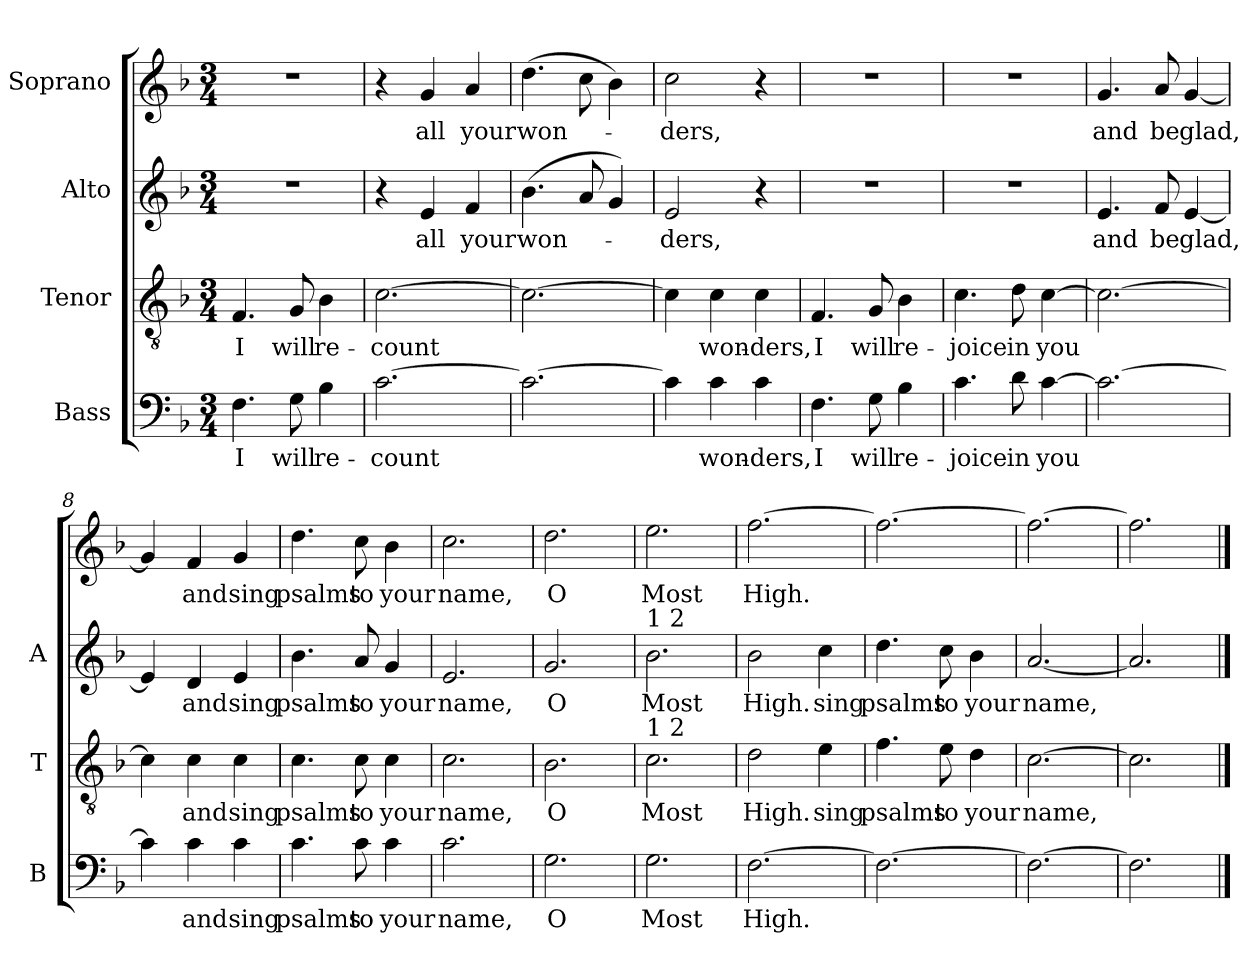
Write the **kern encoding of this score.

**kern	**text	**kern	**text	**kern	**text	**kern	**text
*part4	*part4	*part3	*part3	*part2	*part2	*part1	*part1
*staff4	*staff4	*staff3	*staff3	*staff2	*staff2	*staff1	*staff1
*I"Bass	*	*I"Tenor	*	*I"Alto	*	*I"Soprano	*
*I'B	*	*I'T	*	*I'A	*	*	*
*clefF4	*	*clefGv2	*	*clefG2	*	*clefG2	*
*k[b-]	*	*k[b-]	*	*k[b-]	*	*k[b-]	*
*F:	*	*F:	*	*F:	*	*F:	*
*M3/4	*	*M3/4	*	*M3/4	*	*M3/4	*
*MM80	*	*MM80	*	*MM80	*	*MM80	*
=1	=1	=1	=1	=1	=1	=1	=1
!	!LO:LY:b	!	!LO:LY:b	!	!	!	!
4.F\	I	4.F/	I	2.r	.	2.r	.
!	!LO:LY:b	!	!LO:LY:b	!	!	!	!
8G\	will	8G/	will	.	.	.	.
!	!LO:LY:b	!	!LO:LY:b	!	!	!	!
4B-\	re-	4B-\	re-	.	.	.	.
=2	=2	=2	=2	=2	=2	=2	=2
!	!LO:LY:b	!	!LO:LY:b	!	!	!	!
[2.c\	-count	[2.c\	-count	4r	.	4r	.
!	!	!	!	!	!LO:LY:b	!	!LO:LY:b
.	.	.	.	4e/	all	4g/	all
!	!	!	!	!	!LO:LY:b	!	!LO:LY:b
.	.	.	.	4f/	your	4a/	your
=3	=3	=3	=3	=3	=3	=3	=3
!	!	!	!	!	!LO:LY:b	!	!LO:LY:b
2.c\_	.	2.c\_	.	(>4.b-\	won-	(>4.dd\	won-
.	.	.	.	8a/	.	8cc\	.
.	.	.	.	4g/)	.	4b-\)	.
=4	=4	=4	=4	=4	=4	=4	=4
!	!	!	!	!	!LO:LY:b	!	!LO:LY:b
4c\]	.	4c\]	.	2e/	-ders,	2cc\	-ders,
!	!LO:LY:b	!	!LO:LY:b	!	!	!	!
4c\	won-	4c\	won-	.	.	.	.
!	!LO:LY:b	!	!LO:LY:b	!	!	!	!
4c\	-ders,	4c\	-ders,	4r	.	4r	.
=5	=5	=5	=5	=5	=5	=5	=5
!	!LO:LY:b	!	!LO:LY:b	!	!	!	!
4.F\	I	4.F/	I	2.r	.	2.r	.
!	!LO:LY:b	!	!LO:LY:b	!	!	!	!
8G\	will	8G/	will	.	.	.	.
!	!LO:LY:b	!	!LO:LY:b	!	!	!	!
4B-\	re-	4B-\	re-	.	.	.	.
!!LO:LB:g=z
=6	=6	=6	=6	=6	=6	=6	=6
!	!LO:LY:b	!	!LO:LY:b	!	!	!	!
4.c\	-joice	4.c\	-joice	2.r	.	2.r	.
!	!LO:LY:b	!	!LO:LY:b	!	!	!	!
8d\	in	8d\	in	.	.	.	.
!	!LO:LY:b	!	!LO:LY:b	!	!	!	!
[4c\	you	[4c\	you	.	.	.	.
=7	=7	=7	=7	=7	=7	=7	=7
!	!	!	!	!	!LO:LY:b	!	!LO:LY:b
2.c\_	.	2.c\_	.	4.e/	and	4.g/	and
!	!	!	!	!	!LO:LY:b	!	!LO:LY:b
.	.	.	.	8f/	be	8a/	be
!	!	!	!	!	!LO:LY:b	!	!LO:LY:b
.	.	.	.	[4e/	glad,	[4g/	glad,
=8	=8	=8	=8	=8	=8	=8	=8
4c\]	.	4c\]	.	4e/]	.	4g/]	.
!	!LO:LY:b	!	!LO:LY:b	!	!LO:LY:b	!	!LO:LY:b
4c\	and	4c\	and	4d/	and	4f/	and
!	!LO:LY:b	!	!LO:LY:b	!	!LO:LY:b	!	!LO:LY:b
4c\	sing	4c\	sing	4e/	sing	4g/	sing
=9	=9	=9	=9	=9	=9	=9	=9
!	!LO:LY:b	!	!LO:LY:b	!	!LO:LY:b	!	!LO:LY:b
4.c\	psalms	4.c\	psalms	4.b-\	psalms	4.dd\	psalms
!	!LO:LY:b	!	!LO:LY:b	!	!LO:LY:b	!	!LO:LY:b
8c\	to	8c\	to	8a/	to	8cc\	to
!	!LO:LY:b	!	!LO:LY:b	!	!LO:LY:b	!	!LO:LY:b
4c\	your	4c\	your	4g/	your	4b-\	your
=10	=10	=10	=10	=10	=10	=10	=10
!	!LO:LY:b	!	!LO:LY:b	!	!LO:LY:b	!	!LO:LY:b
2.c\	name,	2.c\	name,	2.e/	name,	2.cc\	name,
=11	=11	=11	=11	=11	=11	=11	=11
!	!LO:LY:b	!	!LO:LY:b	!	!LO:LY:b	!	!LO:LY:b
2.G\	O	2.B-\	O	2.g/	O	2.dd\	O
!!LO:PB:g=z
=12	=12	=12	=12	=12	=12	=12	=12
!	!	!	!	!LO:TX:a:t=1 2	!	!	!
!	!	!LO:TX:a:t=1 2	!	!	!	!	!
!	!LO:LY:b	!	!LO:LY:b	!	!LO:LY:b	!	!LO:LY:b
2.G\	Most	2.c\	Most	2.b-\	Most	2.ee\	Most
=13	=13	=13	=13	=13	=13	=13	=13
!	!LO:LY:b	!	!LO:LY:b	!	!LO:LY:b	!	!LO:LY:b
[2.F\	High.	2d\	High.	2b-\	High.	[2.ff\	High.
!	!	!	!LO:LY:b	!	!LO:LY:b	!	!
.	.	4e\	sing	4cc\	sing	.	.
=14	=14	=14	=14	=14	=14	=14	=14
!	!	!	!LO:LY:b	!	!LO:LY:b	!	!
2.F\_	.	4.f\	psalms	4.dd\	psalms	2.ff\_	.
!	!	!	!LO:LY:b	!	!LO:LY:b	!	!
.	.	8e\	to	8cc\	to	.	.
!	!	!	!LO:LY:b	!	!LO:LY:b	!	!
.	.	4d\	your	4b-\	your	.	.
=15	=15	=15	=15	=15	=15	=15	=15
!	!	!	!LO:LY:b	!	!LO:LY:b	!	!
2.F\_	.	[2.c\	name,	[2.a/	name,	2.ff\_	.
=16	=16	=16	=16	=16	=16	=16	=16
2.F\]	.	2.c\]	.	2.a/]	.	2.ff\]	.
==	==	==	==	==	==	==	==
*-	*-	*-	*-	*-	*-	*-	*-
